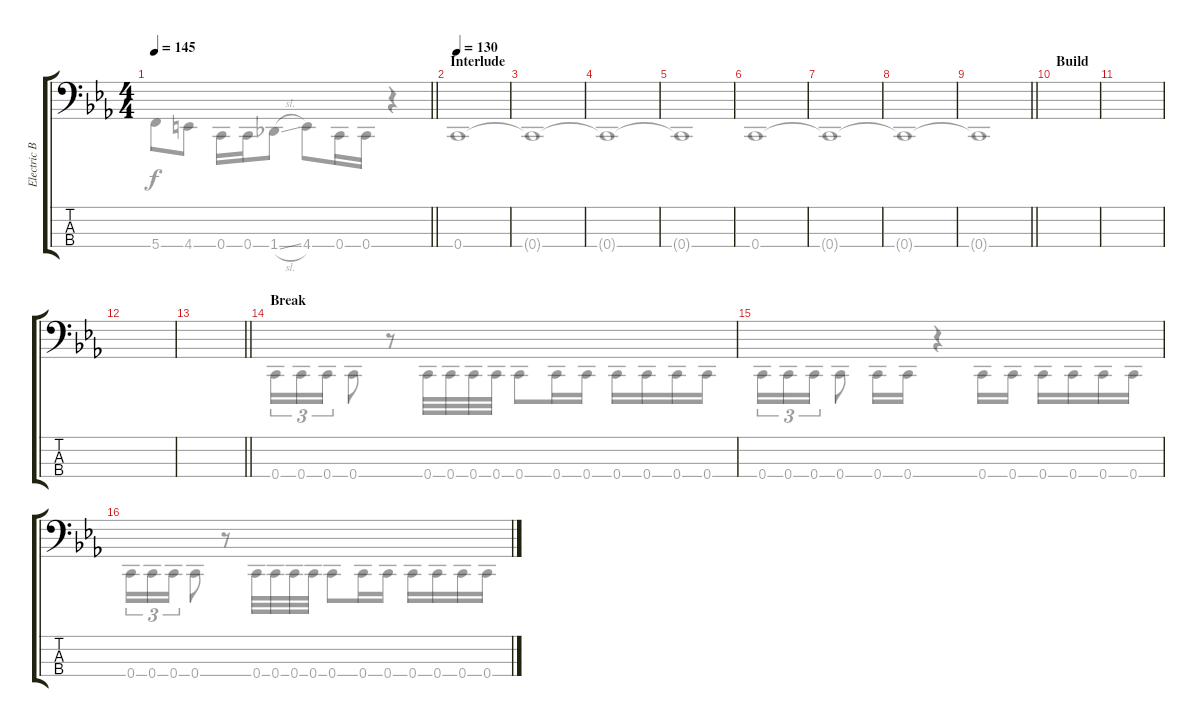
\track ("Electric Bass" "Electric B") {instrument electricbasspick}
\staff {score tabs}
\tuning (F2 C2 G1 C1) {hide}
\voice
\ts (4 4)
\tempo 145
\clef f4
\barLineRight lightlight
\ks cminor
|
\section ("" "Interlude")
\tempo 130
|
|
|
|
|
|
|
\barLineRight lightlight
|
\section ("" "Build")
|
|
|
\barLineRight lightlight
|
\section ("" "Break")
|
|
\voice
\clef f4
\barLineRight lightlight
\ks cminor
5.4.8{dy f} 4.4.8 0.4.16 0.4.16 1.4{sl}.8 4.4.8 0.4.16 0.4.16 r.4 |
0.4.1 |
0.4{t}.1 |
0.4{t}.1 |
0.4{t}.1 |
0.4.1 |
0.4{t}.1 |
0.4{t}.1 |
\barLineRight lightlight
0.4{t}.1 |
|
|
|
\barLineRight lightlight
|
0.4.16{tu (3 2)} 0.4.16{tu (3 2)} 0.4.16{tu (3 2)} 0.4.8 r.8 0.4.32 0.4.32 0.4.32 0.4.32 0.4.8 0.4.16 0.4.16 0.4.16 0.4.16 0.4.16 0.4.16 |
0.4.16{tu (3 2)} 0.4.16{tu (3 2)} 0.4.16{tu (3 2)} 0.4.8 0.4.16 0.4.16 r.4 0.4.16 0.4.16 0.4.16 0.4.16 0.4.16 0.4.16 |
0.4.16{tu (3 2)} 0.4.16{tu (3 2)} 0.4.16{tu (3 2)} 0.4.8 r.8 0.4.32 0.4.32 0.4.32 0.4.32 0.4.8 0.4.16 0.4.16 0.4.16 0.4.16 0.4.16 0.4.16
